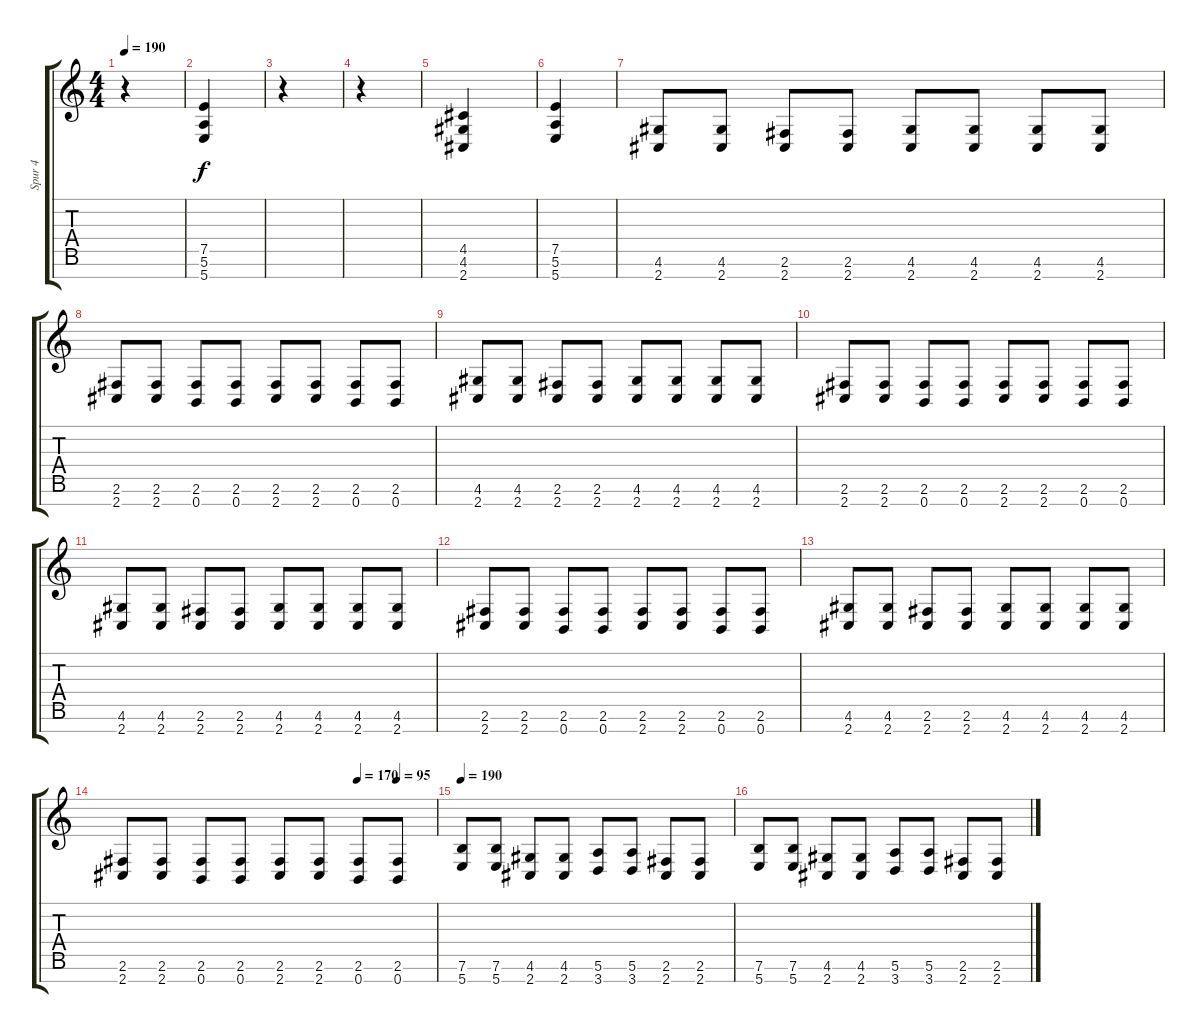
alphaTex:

\track ("Spur 4" "Spur 4") {instrument distortionguitar}
\staff {score tabs}
\tuning (E4 B3 G3 D3 A2 E2 B1) {hide}
\ts (4 4)
\tempo 190
\clef g2
\ks c
r.4{dy f} |
(7.5 5.6 5.7).4 |
r.4 |
r.4 |
(4.5 4.6 2.7).4 |
(7.5 5.6 5.7).4 |
(4.6 2.7).8 (4.6 2.7).8 (2.6 2.7).8 (2.6 2.7).8 (4.6 2.7).8 (4.6 2.7).8 (4.6 2.7).8 (4.6 2.7).8 |
(2.6 2.7).8 (2.6 2.7).8 (2.6 0.7).8 (2.6 0.7).8 (2.6 2.7).8 (2.6 2.7).8 (2.6 0.7).8 (2.6 0.7).8 |
(4.6 2.7).8 (4.6 2.7).8 (2.6 2.7).8 (2.6 2.7).8 (4.6 2.7).8 (4.6 2.7).8 (4.6 2.7).8 (4.6 2.7).8 |
(2.6 2.7).8 (2.6 2.7).8 (2.6 0.7).8 (2.6 0.7).8 (2.6 2.7).8 (2.6 2.7).8 (2.6 0.7).8 (2.6 0.7).8 |
(4.6 2.7).8 (4.6 2.7).8 (2.6 2.7).8 (2.6 2.7).8 (4.6 2.7).8 (4.6 2.7).8 (4.6 2.7).8 (4.6 2.7).8 |
(2.6 2.7).8 (2.6 2.7).8 (2.6 0.7).8 (2.6 0.7).8 (2.6 2.7).8 (2.6 2.7).8 (2.6 0.7).8 (2.6 0.7).8 |
(4.6 2.7).8 (4.6 2.7).8 (2.6 2.7).8 (2.6 2.7).8 (4.6 2.7).8 (4.6 2.7).8 (4.6 2.7).8 (4.6 2.7).8 |
\tempo (170 0.75)
\tempo (95 0.875)
(2.6 2.7).8 (2.6 2.7).8 (2.6 0.7).8 (2.6 0.7).8 (2.6 2.7).8 (2.6 2.7).8 (2.6 0.7).8 (2.6 0.7).8 |
\tempo 190
(7.6 5.7).8 (7.6 5.7).8 (4.6 2.7).8 (4.6 2.7).8 (5.6 3.7).8 (5.6 3.7).8 (2.6 2.7).8 (2.6 2.7).8 |
(7.6 5.7).8 (7.6 5.7).8 (4.6 2.7).8 (4.6 2.7).8 (5.6 3.7).8 (5.6 3.7).8 (2.6 2.7).8 (2.6 2.7).8
